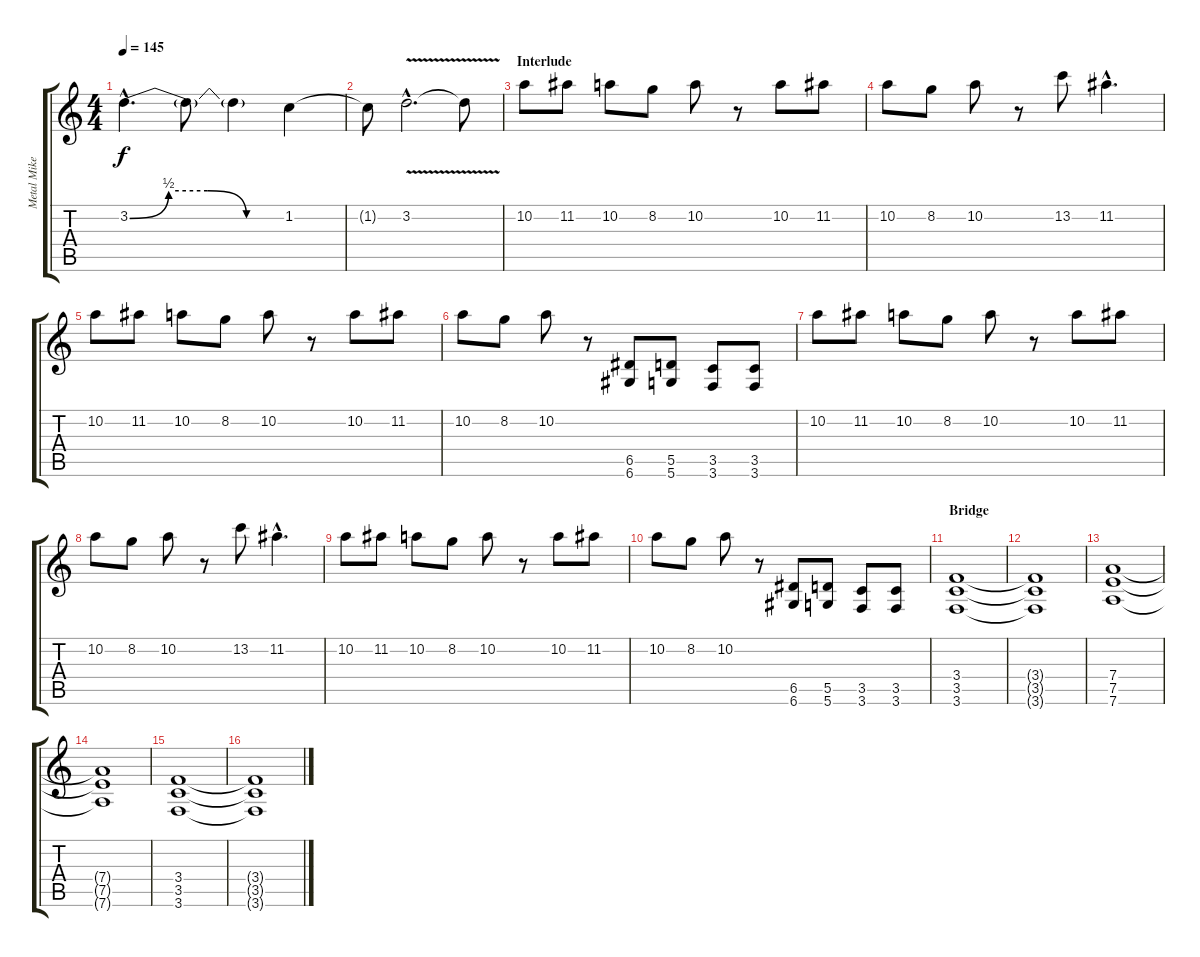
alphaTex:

\track ("Metal Mike" "Metal Mike") {instrument distortionguitar}
\staff {score tabs}
\tuning (E4 B3 G3 D3 A2 D2) {hide}
\ts (4 4)
\tempo 145
\clef g2
\ks c
3.2{be (custom 0 0 15 2 30 2 45 0 60 0) hac}.4{d dy f} 3.2{t}.8 3.2{t}.4 1.2.4 |
1.2{t}.8 3.2{v hac}.2{d} 3.2{t}.8 |
\section ("" "Interlude")
10.2.8 11.2.8 10.2.8 8.2.8 10.2.8 r.8 10.2.8 11.2.8 |
10.2.8 8.2.8 10.2.8 r.8 13.2.8 11.2{hac}.4{d} |
10.2.8 11.2.8 10.2.8 8.2.8 10.2.8 r.8 10.2.8 11.2.8 |
10.2.8 8.2.8 10.2.8 r.8 (6.5 6.6).8 (5.5 5.6).8 (3.5 3.6).8 (3.5 3.6).8 |
10.2.8 11.2.8 10.2.8 8.2.8 10.2.8 r.8 10.2.8 11.2.8 |
10.2.8 8.2.8 10.2.8 r.8 13.2.8 11.2{hac}.4{d} |
10.2.8 11.2.8 10.2.8 8.2.8 10.2.8 r.8 10.2.8 11.2.8 |
10.2.8 8.2.8 10.2.8 r.8 (6.5 6.6).8 (5.5 5.6).8 (3.5 3.6).8 (3.5 3.6).8 |
\section ("" "Bridge")
(3.4 3.5 3.6).1 |
(3.4{t} 3.5{t} 3.6{t}).1 |
(7.4 7.5 7.6).1 |
(7.4{t} 7.5{t} 7.6{t}).1 |
(3.4 3.5 3.6).1 |
(3.4{t} 3.5{t} 3.6{t}).1
